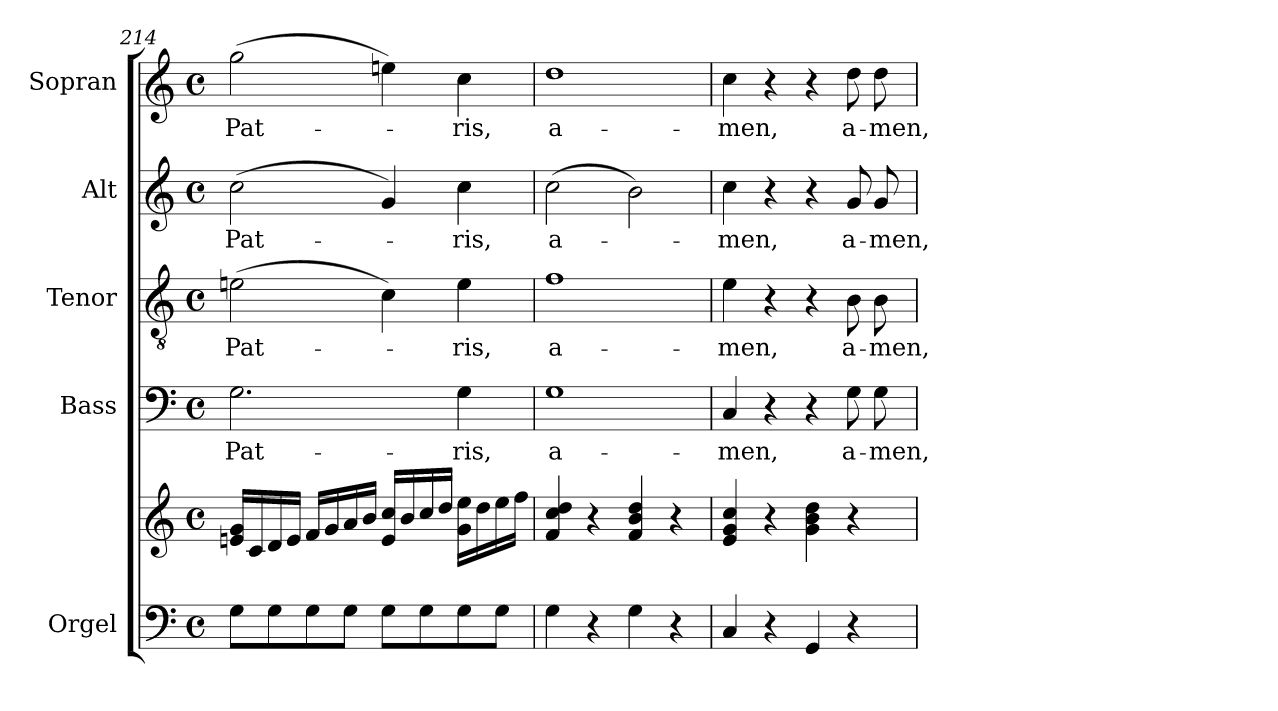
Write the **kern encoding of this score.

**kern	**kern	**kern	**text	**kern	**text	**kern	**text	**kern	**text
*part5	*part5	*part4	*part4	*part3	*part3	*part2	*part2	*part1	*part1
*staff6	*staff5	*staff4	*staff4	*staff3	*staff3	*staff2	*staff2	*staff1	*staff1
*I"Orgel	*	*I"Bass	*	*I"Tenor	*	*I"Alt	*	*I"Sopran	*
*I'Org.	*	*I'B.	*	*I'T.	*	*I'A.	*	*I'S.	*
*clefF4	*clefG2	*clefF4	*	*clefGv2	*	*clefG2	*	*clefG2	*
*k[]	*k[]	*k[]	*	*k[]	*	*k[]	*	*k[]	*
*C:	*C:	*C:	*	*C:	*	*C:	*	*C:	*
*M4/4	*M4/4	*M4/4	*	*M4/4	*	*M4/4	*	*M4/4	*
*met(c)	*met(c)	*met(c)	*	*met(c)	*	*met(c)	*	*met(c)	*
=214	=214	=214	=214	=214	=214	=214	=214	=214	=214
!	!	!	!LO:LY:b	!	!LO:LY:b	!	!LO:LY:b	!	!LO:LY:b
8G\L	16en/ 16g/LL	2.G\	Pat-	(>2en\	Pat-	(>2cc\	Pat-	(>2gg\	Pat-
.	16c/	.	.	.	.	.	.	.	.
8G\	16d/	.	.	.	.	.	.	.	.
.	16e/JJ	.	.	.	.	.	.	.	.
8G\	16f/LL	.	.	.	.	.	.	.	.
.	16g/	.	.	.	.	.	.	.	.
8G\J	16a/	.	.	.	.	.	.	.	.
.	16b/JJ	.	.	.	.	.	.	.	.
8G\L	16e/ 16cc/LL	.	.	4c\)	.	4g/)	.	4een\)	.
.	16b/	.	.	.	.	.	.	.	.
8G\	16cc/	.	.	.	.	.	.	.	.
.	16dd/JJ	.	.	.	.	.	.	.	.
!	!	!	!LO:LY:b	!	!LO:LY:b	!	!LO:LY:b	!	!LO:LY:b
8G\	16g\ 16ee\LL	4G\	-ris,	4e\	-ris,	4cc\	-ris,	4cc\	-ris,
.	16dd\	.	.	.	.	.	.	.	.
8G\J	16ee\	.	.	.	.	.	.	.	.
.	16ff\JJ	.	.	.	.	.	.	.	.
=215	=215	=215	=215	=215	=215	=215	=215	=215	=215
!	!	!	!LO:LY:b	!	!LO:LY:b	!	!LO:LY:b	!	!LO:LY:b
4G\	4f/ 4cc/ 4dd/	1G	a-	1f	a-	(>2cc\	a-	1dd	a-
4r	4r	.	.	.	.	.	.	.	.
4G\	4f/ 4b/ 4dd/	.	.	.	.	2b\)	.	.	.
4r	4r	.	.	.	.	.	.	.	.
=216	=216	=216	=216	=216	=216	=216	=216	=216	=216
!	!	!	!LO:LY:b	!	!LO:LY:b	!	!LO:LY:b	!	!LO:LY:b
4C/	4e/ 4g/ 4cc/	4C/	-men,	4e\	-men,	4cc\	-men,	4cc\	-men,
4r	4r	4r	.	4r	.	4r	.	4r	.
4GG/	4g\ 4b\ 4dd\	4r	.	4r	.	4r	.	4r	.
!	!	!	!LO:LY:b	!	!LO:LY:b	!	!LO:LY:b	!	!LO:LY:b
4r	4r	8G\	a-	8B\	a-	8g/	a-	8dd\	a-
!	!	!	!LO:LY:b	!	!LO:LY:b	!	!LO:LY:b	!	!LO:LY:b
.	.	8G\	-men,	8B\	-men,	8g/	-men,	8dd\	-men,
=	=	=	=	=	=	=	=	=	=
*-	*-	*-	*-	*-	*-	*-	*-	*-	*-
